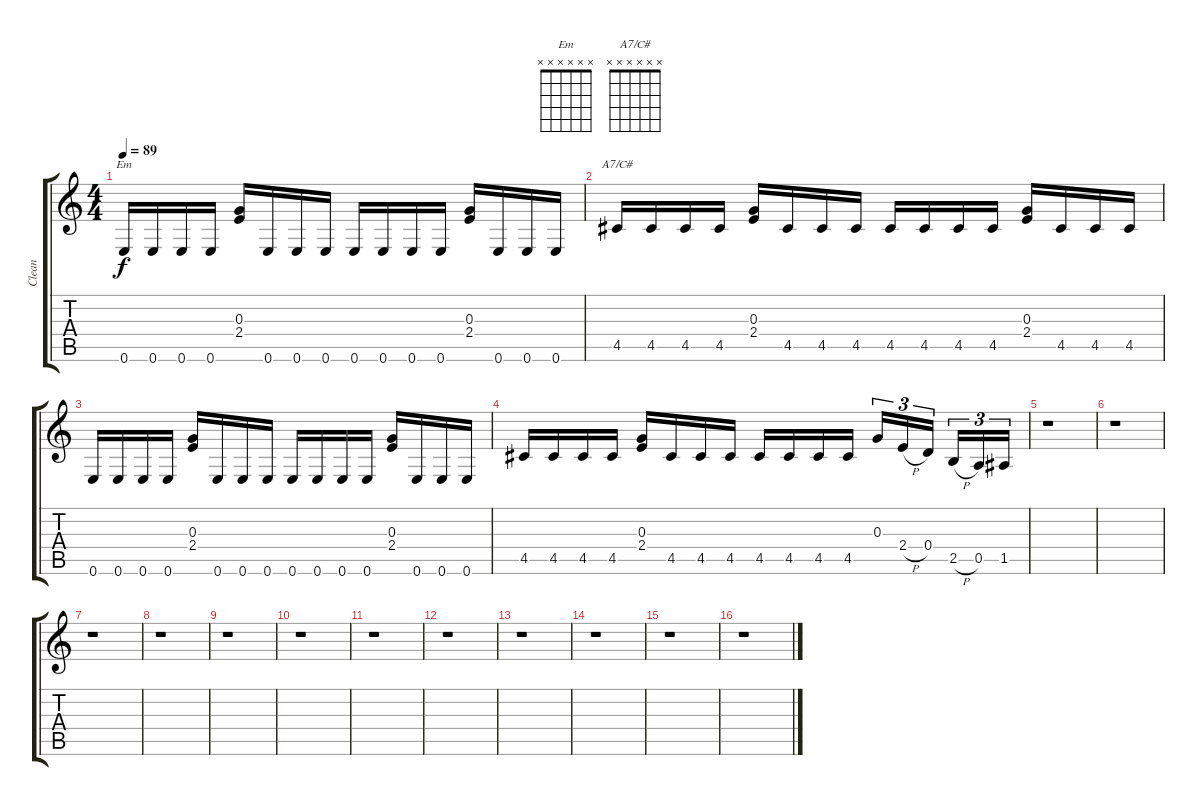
\track ("Clean" "Clean") {instrument electricguitarclean}
\staff {score tabs}
\tuning (E4 B3 G3 D3 A2 E2) {hide}
\chord ("Em" x x x x x x) {firstfret 0}
\chord ("A7/C#" x x x x x x) {firstfret 0}
\ts (4 4)
\tempo 89
\clef g2
\ks c
0.6.16{ch "Em" dy f instrument electricguitarclean} 0.6.16 0.6.16 0.6.16 (0.3 2.4).16 0.6.16 0.6.16 0.6.16 0.6.16 0.6.16 0.6.16 0.6.16 (0.3 2.4).16 0.6.16 0.6.16 0.6.16 |
4.5.16{ch "A7/C#"} 4.5.16 4.5.16 4.5.16 (0.3 2.4).16 4.5.16 4.5.16 4.5.16 4.5.16 4.5.16 4.5.16 4.5.16 (0.3 2.4).16 4.5.16 4.5.16 4.5.16 |
0.6.16 0.6.16 0.6.16 0.6.16 (0.3 2.4).16 0.6.16 0.6.16 0.6.16 0.6.16 0.6.16 0.6.16 0.6.16 (0.3 2.4).16 0.6.16 0.6.16 0.6.16 |
4.5.16 4.5.16 4.5.16 4.5.16 (0.3 2.4).16 4.5.16 4.5.16 4.5.16 4.5.16 4.5.16 4.5.16 4.5.16 0.3.16{tu (3 2)} 2.4{h}.16{tu (3 2)} 0.4.16{tu (3 2)} 2.5{h}.16{tu (3 2)} 0.5.16{tu (3 2)} 1.5.16{tu (3 2)} |
r.1 |
r.1 |
r.1 |
r.1 |
r.1 |
r.1 |
r.1 |
r.1 |
r.1 |
r.1 |
r.1 |
r.1
